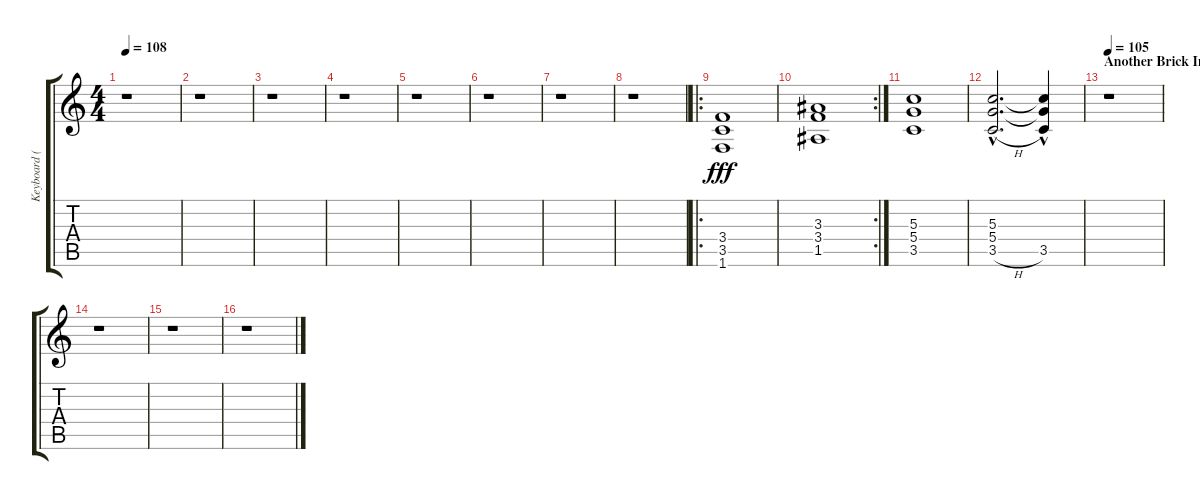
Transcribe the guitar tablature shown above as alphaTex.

\track ("Keyboard (strings)" "Keyboard (") {instrument acousticguitarsteel}
\staff {score tabs}
\tuning (E4 B3 G3 D3 A2 E2) {hide}
\ts (4 4)
\tempo 108
\clef g2
\ks c
r.1{dy fff} |
r.1 |
r.1 |
r.1 |
r.1 |
r.1 |
r.1 |
r.1 |
\ro
(3.4 3.5 1.6).1 |
\rc 2
(3.3 3.4 1.5).1 |
(5.3 5.4 3.5).1 |
(5.3 5.4 3.5{h hac}).2{d} (5.3{t} 5.4{t} 3.5{hac}).4 |
\section ("" "Another Brick In the Wall Part II")
\tempo 105
r.1 |
r.1 |
r.1 |
r.1
